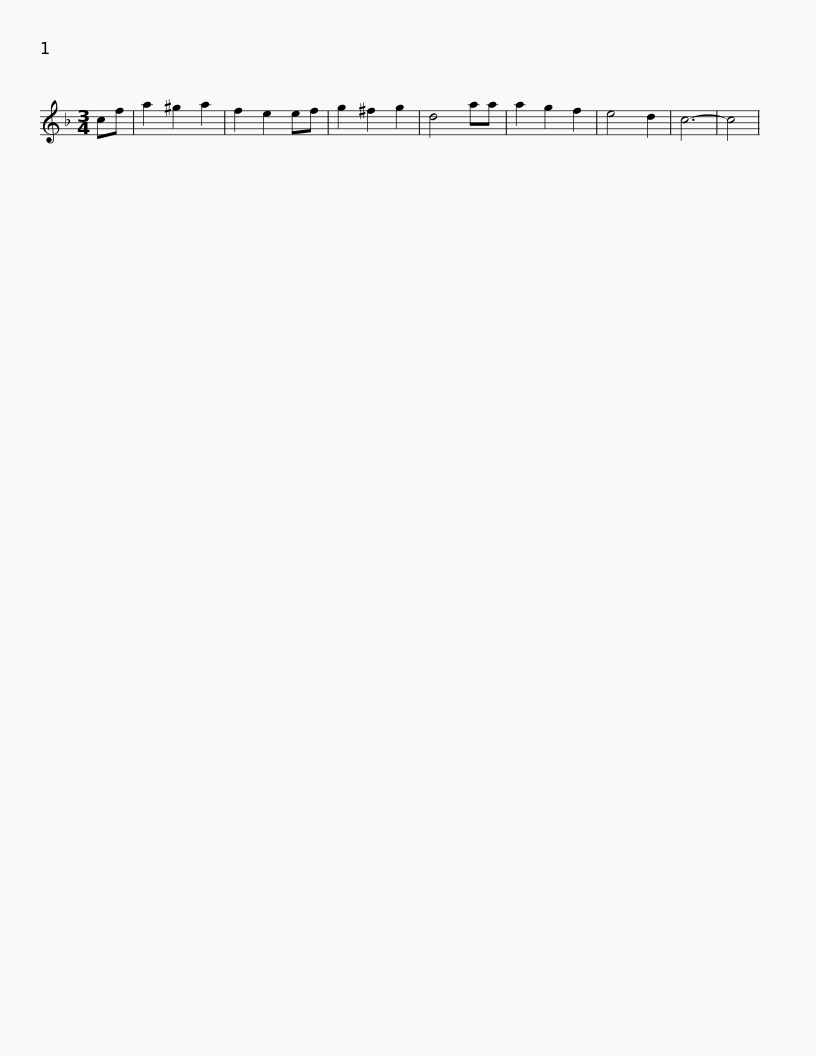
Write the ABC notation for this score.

X:1
L:1/8
M:3/4
I:linebreak $
K:F
V:1 treble
V:1
 cf | a2 ^g2 a2 | f2 e2 ef | g2 ^f2 g2 | d4 aa | %5
 a2 g2 f2 | e4 d2 | c6- | c4 | %9
